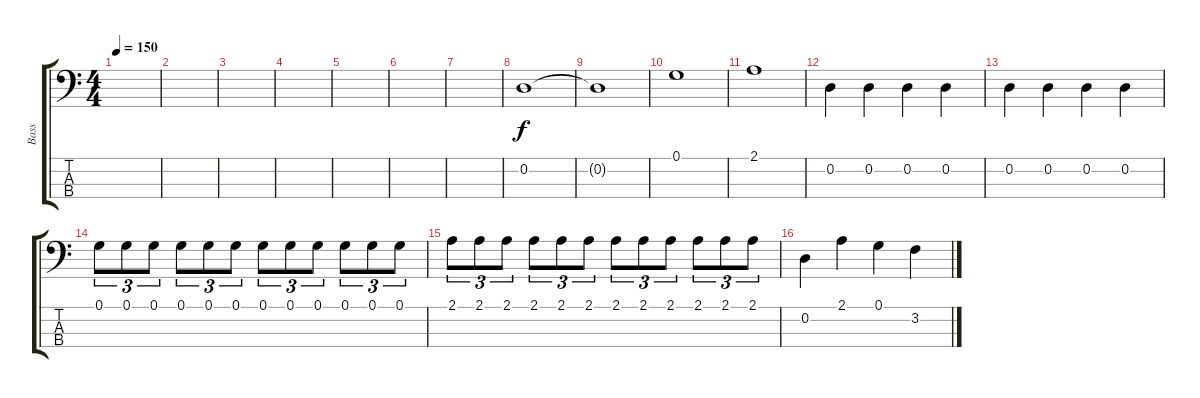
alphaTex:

\track ("Bass" "Bass") {instrument electricbassfinger}
\staff {score tabs}
\tuning (G2 D2 A1 E1) {hide}
\ts (4 4)
\tempo 150
\clef f4
\ks c
|
|
|
|
|
|
|
0.2.1 |
0.2{t}.1 |
0.1.1 |
2.1.1 |
0.2.4 0.2.4 0.2.4 0.2.4 |
0.2.4 0.2.4 0.2.4 0.2.4 |
0.1.8{tu (3 2)} 0.1.8{tu (3 2)} 0.1.8{tu (3 2)} 0.1.8{tu (3 2)} 0.1.8{tu (3 2)} 0.1.8{tu (3 2)} 0.1.8{tu (3 2)} 0.1.8{tu (3 2)} 0.1.8{tu (3 2)} 0.1.8{tu (3 2)} 0.1.8{tu (3 2)} 0.1.8{tu (3 2)} |
2.1.8{tu (3 2)} 2.1.8{tu (3 2)} 2.1.8{tu (3 2)} 2.1.8{tu (3 2)} 2.1.8{tu (3 2)} 2.1.8{tu (3 2)} 2.1.8{tu (3 2)} 2.1.8{tu (3 2)} 2.1.8{tu (3 2)} 2.1.8{tu (3 2)} 2.1.8{tu (3 2)} 2.1.8{tu (3 2)} |
0.2.4 2.1.4 0.1.4 3.2.4
